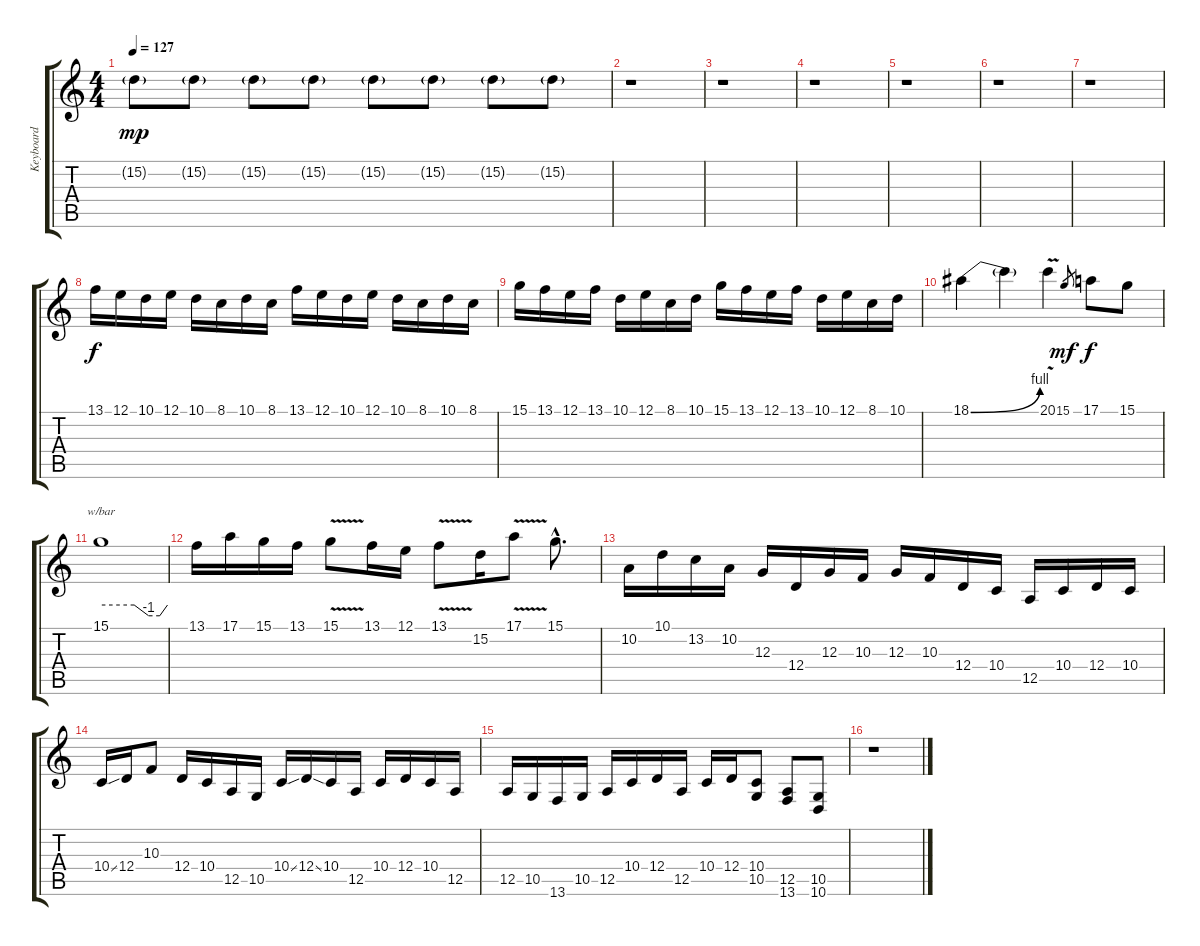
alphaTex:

\track ("Keyboard" "Keyboard") {instrument electricgrandpiano}
\staff {score tabs}
\tuning (E4 B3 G3 D3 A2 E2) {hide}
\ts (4 4)
\tempo 127
\clef g2
\ks c
15.2{g}.8{dy mp} 15.2{g}.8 15.2{g}.8 15.2{g}.8 15.2{g}.8 15.2{g}.8 15.2{g}.8 15.2{g}.8 |
r.1 |
r.1 |
r.1 |
r.1 |
r.1 |
r.1 |
13.1.16{dy f instrument lead2sawtooth} 12.1.16 10.1.16 12.1.16 10.1.16 8.1.16 10.1.16 8.1.16 13.1.16 12.1.16 10.1.16 12.1.16 10.1.16 8.1.16 10.1.16 8.1.16 |
15.1.16 13.1.16 12.1.16 13.1.16 10.1.16 12.1.16 8.1.16 10.1.16 15.1.16 13.1.16 12.1.16 13.1.16 10.1.16 12.1.16 8.1.16 10.1.16 |
18.1{be (bend 0 0 60 4)}.4 18.1{t}.4 20.1{v}.4 15.1.8{gr dy mf} 17.1.8{dy f} 15.1.8 |
15.1.1{tbe (custom default 0 0 30 0 43 -4 53 -4 60 0)} |
13.1.16 17.1.16 15.1.16 13.1.16 15.1{v}.8 13.1.16 12.1.16 13.1{v}.8 15.2.16 17.1{v}.8 15.1{hac}.8{d} |
10.2.16 10.1.16 13.2.16 10.2.16 12.3.16 12.4.16 12.3.16 10.3.16 12.3.16 10.3.16 12.4.16 10.4.16 12.5.16 10.4.16 12.4.16 10.4.16 |
10.4{ss}.16 12.4.16 10.3.8 12.4.16 10.4.16 12.5.16 10.5.16 10.4{ss}.16 12.4{ss}.16 10.4.16 12.5.16 10.4.16 12.4.16 10.4.16 12.5.16 |
12.5.16 10.5.16 13.6.16 10.5.16 12.5.16 10.4.16 12.4.16 12.5.16 10.4.16 12.4.16 (10.4 10.5).8 (12.5 13.6).8 (10.5 10.6).8 |
r.1
